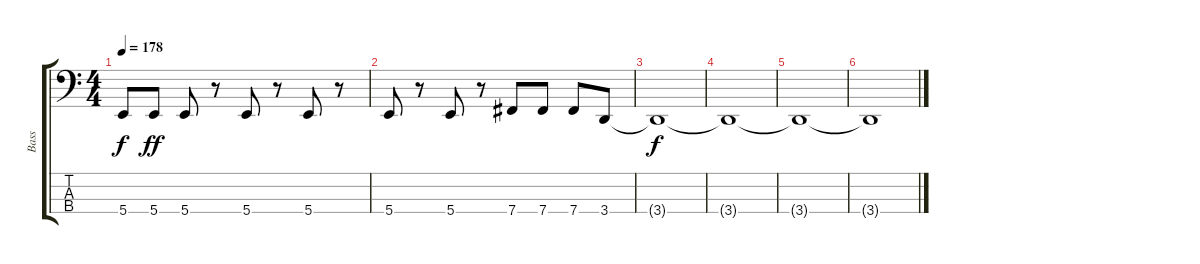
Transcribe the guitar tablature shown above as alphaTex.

\track ("Bass" "Bass") {instrument electricbasspick}
\staff {score tabs}
\tuning (E2 B1 Gb1 B0) {hide}
\ts (4 4)
\tempo 178
\clef f4
\ks c
5.4{t}.8{dy f} 5.4.8{dy ff} 5.4.8 r.8 5.4.8 r.8 5.4.8 r.8 |
5.4.8 r.8 5.4.8 r.8 7.4.8 7.4.8 7.4.8 3.4.8 |
3.4{t}.1{dy f} |
3.4{t}.1 |
3.4{t}.1 |
3.4{t}.1{volume 0}
